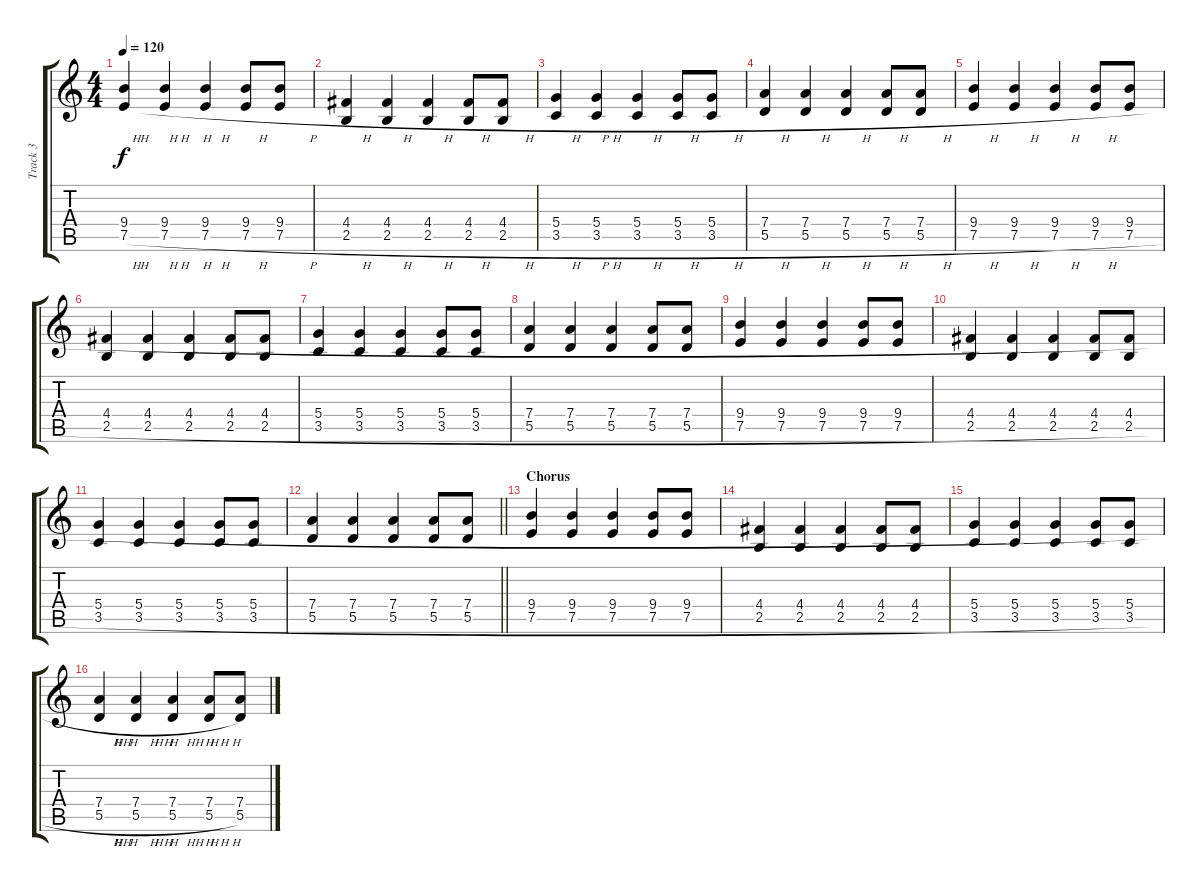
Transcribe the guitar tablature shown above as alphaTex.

\track ("Track 3" "Track 3") {instrument electricguitarjazz}
\staff {score tabs}
\tuning (E4 B3 G3 D3 A2 E2) {hide}
\ts (4 4)
\tempo 120
\clef g2
\ks c
(9.4 7.5{h}).4{dy f} (9.4 7.5{h}).4 (9.4 7.5{h}).4 (9.4 7.5{h}).8 (9.4 7.5{h}).8 |
(4.4 2.5{h}).4 (4.4 2.5{h}).4 (4.4 2.5{h}).4 (4.4 2.5{h}).8 (4.4 2.5{h}).8 |
(5.4 3.5{h}).4 (5.4 3.5{h}).4 (5.4 3.5{h}).4 (5.4 3.5{h}).8 (5.4 3.5{h}).8 |
(7.4 5.5{h}).4 (7.4 5.5{h}).4 (7.4 5.5{h}).4 (7.4 5.5{h}).8 (7.4 5.5{h}).8 |
(9.4 7.5{h}).4 (9.4 7.5{h}).4 (9.4 7.5{h}).4 (9.4 7.5{h}).8 (9.4 7.5{h}).8 |
(4.4 2.5{h}).4 (4.4 2.5{h}).4 (4.4 2.5{h}).4 (4.4 2.5{h}).8 (4.4 2.5{h}).8 |
(5.4 3.5{h}).4 (5.4 3.5{h}).4 (5.4 3.5{h}).4 (5.4 3.5{h}).8 (5.4 3.5{h}).8 |
(7.4 5.5{h}).4 (7.4 5.5{h}).4 (7.4 5.5{h}).4 (7.4 5.5{h}).8 (7.4 5.5{h}).8 |
(9.4 7.5{h}).4 (9.4 7.5{h}).4 (9.4 7.5{h}).4 (9.4 7.5{h}).8 (9.4 7.5{h}).8 |
(4.4 2.5{h}).4 (4.4 2.5{h}).4 (4.4 2.5{h}).4 (4.4 2.5{h}).8 (4.4 2.5{h}).8 |
(5.4 3.5{h}).4 (5.4 3.5{h}).4 (5.4 3.5{h}).4 (5.4 3.5{h}).8 (5.4 3.5{h}).8 |
\barLineRight lightlight
(7.4 5.5{h}).4 (7.4 5.5{h}).4 (7.4 5.5{h}).4 (7.4 5.5{h}).8 (7.4 5.5{h}).8 |
\section ("" "Chorus")
(9.4 7.5{h}).4 (9.4 7.5{h}).4 (9.4 7.5{h}).4 (9.4 7.5{h}).8 (9.4 7.5{h}).8 |
(4.4 2.5{h}).4 (4.4 2.5{h}).4 (4.4 2.5{h}).4 (4.4 2.5{h}).8 (4.4 2.5{h}).8 |
(5.4 3.5{h}).4 (5.4 3.5{h}).4 (5.4 3.5{h}).4 (5.4 3.5{h}).8 (5.4 3.5{h}).8 |
(7.4 5.5{h}).4 (7.4 5.5{h}).4 (7.4 5.5{h}).4 (7.4 5.5{h}).8 (7.4 5.5{h}).8
